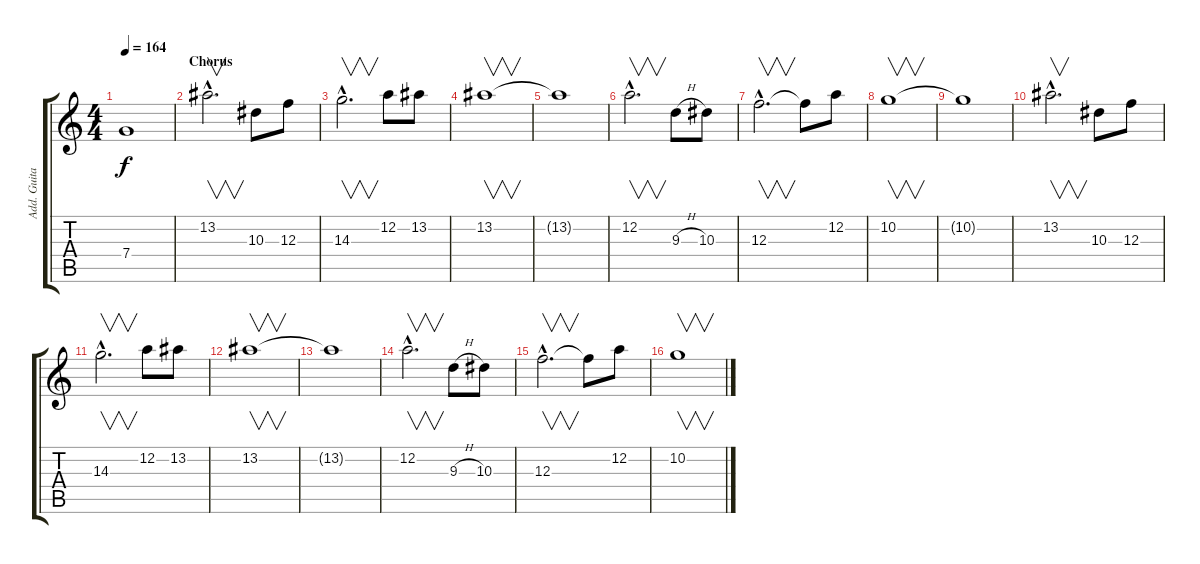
\track ("Add. Guitar" "Add. Guita") {instrument distortionguitar}
\staff {score tabs}
\tuning (D4 A3 F3 C3 G2 D2) {hide}
\ts (4 4)
\tempo 164
\clef g2
\ks c
7.4{t}.1{dy f} |
\section ("" "Chorus")
13.2{hac}.2{v d} 10.3.8 12.3.8 |
14.3{hac}.2{v d} 12.2.8 13.2.8 |
13.2.1{v} |
13.2{t}.1 |
12.2{hac}.2{v d} 9.3{h}.8 10.3.8 |
12.3{hac}.2{v d} 12.3{t}.8 12.2.8 |
10.2.1{v} |
10.2{t}.1 |
13.2{hac}.2{v d} 10.3.8 12.3.8 |
14.3{hac}.2{v d} 12.2.8 13.2.8 |
13.2.1{v} |
13.2{t}.1 |
12.2{hac}.2{v d} 9.3{h}.8 10.3.8 |
12.3{hac}.2{v d} 12.3{t}.8 12.2.8 |
10.2.1{v}
